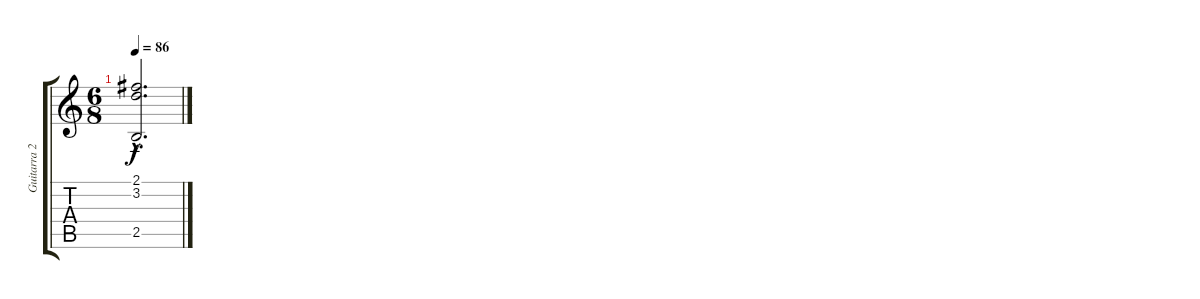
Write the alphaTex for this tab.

\track ("Guitarra 2" "Guitarra 2") {instrument electricguitarjazz}
\staff {score tabs}
\tuning (E4 B3 G3 D3 A2 E2) {hide}
\ts (6 8)
\tempo 86
\clef g2
\ks c
(2.1{hac t} 3.2{hac t} 2.5{hac t}).2{d dy f}
